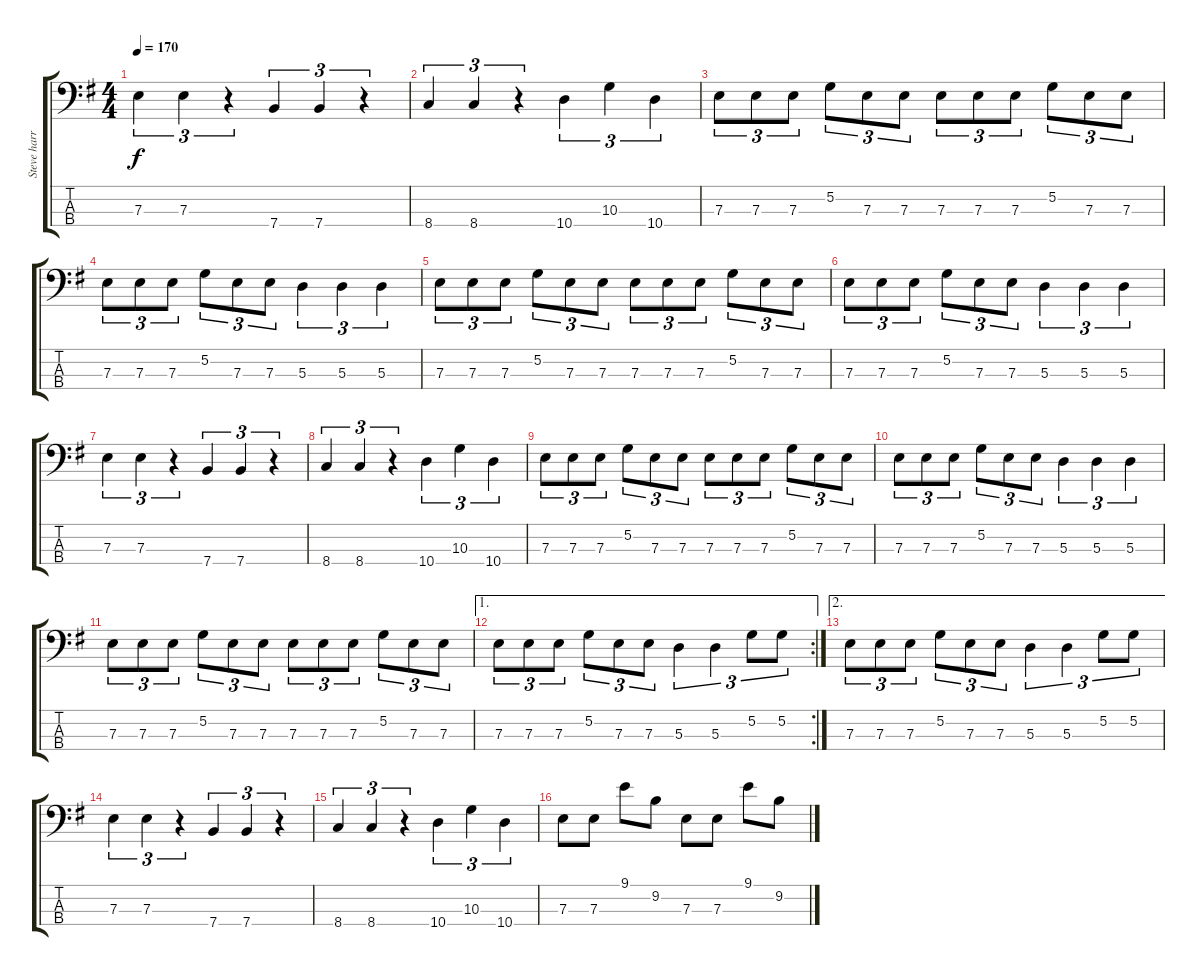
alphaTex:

\track ("Steve harris" "Steve harr") {instrument electricbassfinger}
\staff {score tabs}
\tuning (G2 D2 A1 E1) {hide}
\ts (4 4)
\tempo 170
\clef f4
\ks g
7.3.4{tu (3 2) dy f} 7.3.4{tu (3 2)} r.4{tu (3 2)} 7.4.4{tu (3 2)} 7.4.4{tu (3 2)} r.4{tu (3 2)} |
8.4.4{tu (3 2)} 8.4.4{tu (3 2)} r.4{tu (3 2)} 10.4.4{tu (3 2)} 10.3.4{tu (3 2)} 10.4.4{tu (3 2)} |
7.3.8{tu (3 2)} 7.3.8{tu (3 2)} 7.3.8{tu (3 2)} 5.2.8{tu (3 2)} 7.3.8{tu (3 2)} 7.3.8{tu (3 2)} 7.3.8{tu (3 2)} 7.3.8{tu (3 2)} 7.3.8{tu (3 2)} 5.2.8{tu (3 2)} 7.3.8{tu (3 2)} 7.3.8{tu (3 2)} |
7.3.8{tu (3 2)} 7.3.8{tu (3 2)} 7.3.8{tu (3 2)} 5.2.8{tu (3 2)} 7.3.8{tu (3 2)} 7.3.8{tu (3 2)} 5.3.4{tu (3 2)} 5.3.4{tu (3 2)} 5.3.4{tu (3 2)} |
7.3.8{tu (3 2)} 7.3.8{tu (3 2)} 7.3.8{tu (3 2)} 5.2.8{tu (3 2)} 7.3.8{tu (3 2)} 7.3.8{tu (3 2)} 7.3.8{tu (3 2)} 7.3.8{tu (3 2)} 7.3.8{tu (3 2)} 5.2.8{tu (3 2)} 7.3.8{tu (3 2)} 7.3.8{tu (3 2)} |
7.3.8{tu (3 2)} 7.3.8{tu (3 2)} 7.3.8{tu (3 2)} 5.2.8{tu (3 2)} 7.3.8{tu (3 2)} 7.3.8{tu (3 2)} 5.3.4{tu (3 2)} 5.3.4{tu (3 2)} 5.3.4{tu (3 2)} |
7.3.4{tu (3 2)} 7.3.4{tu (3 2)} r.4{tu (3 2)} 7.4.4{tu (3 2)} 7.4.4{tu (3 2)} r.4{tu (3 2)} |
8.4.4{tu (3 2)} 8.4.4{tu (3 2)} r.4{tu (3 2)} 10.4.4{tu (3 2)} 10.3.4{tu (3 2)} 10.4.4{tu (3 2)} |
7.3.8{tu (3 2)} 7.3.8{tu (3 2)} 7.3.8{tu (3 2)} 5.2.8{tu (3 2)} 7.3.8{tu (3 2)} 7.3.8{tu (3 2)} 7.3.8{tu (3 2)} 7.3.8{tu (3 2)} 7.3.8{tu (3 2)} 5.2.8{tu (3 2)} 7.3.8{tu (3 2)} 7.3.8{tu (3 2)} |
7.3.8{tu (3 2)} 7.3.8{tu (3 2)} 7.3.8{tu (3 2)} 5.2.8{tu (3 2)} 7.3.8{tu (3 2)} 7.3.8{tu (3 2)} 5.3.4{tu (3 2)} 5.3.4{tu (3 2)} 5.3.4{tu (3 2)} |
7.3.8{tu (3 2)} 7.3.8{tu (3 2)} 7.3.8{tu (3 2)} 5.2.8{tu (3 2)} 7.3.8{tu (3 2)} 7.3.8{tu (3 2)} 7.3.8{tu (3 2)} 7.3.8{tu (3 2)} 7.3.8{tu (3 2)} 5.2.8{tu (3 2)} 7.3.8{tu (3 2)} 7.3.8{tu (3 2)} |
\ae 1
\rc 2
7.3.8{tu (3 2)} 7.3.8{tu (3 2)} 7.3.8{tu (3 2)} 5.2.8{tu (3 2)} 7.3.8{tu (3 2)} 7.3.8{tu (3 2)} 5.3.4{tu (3 2)} 5.3.4{tu (3 2)} 5.2.8{tu (3 2)} 5.2.8{tu (3 2)} |
\ae 2
7.3.8{tu (3 2)} 7.3.8{tu (3 2)} 7.3.8{tu (3 2)} 5.2.8{tu (3 2)} 7.3.8{tu (3 2)} 7.3.8{tu (3 2)} 5.3.4{tu (3 2)} 5.3.4{tu (3 2)} 5.2.8{tu (3 2)} 5.2.8{tu (3 2)} |
7.3.4{tu (3 2)} 7.3.4{tu (3 2)} r.4{tu (3 2)} 7.4.4{tu (3 2)} 7.4.4{tu (3 2)} r.4{tu (3 2)} |
8.4.4{tu (3 2)} 8.4.4{tu (3 2)} r.4{tu (3 2)} 10.4.4{tu (3 2)} 10.3.4{tu (3 2)} 10.4.4{tu (3 2)} |
7.3.8 7.3.8 9.1.8 9.2.8 7.3.8 7.3.8 9.1.8 9.2.8
